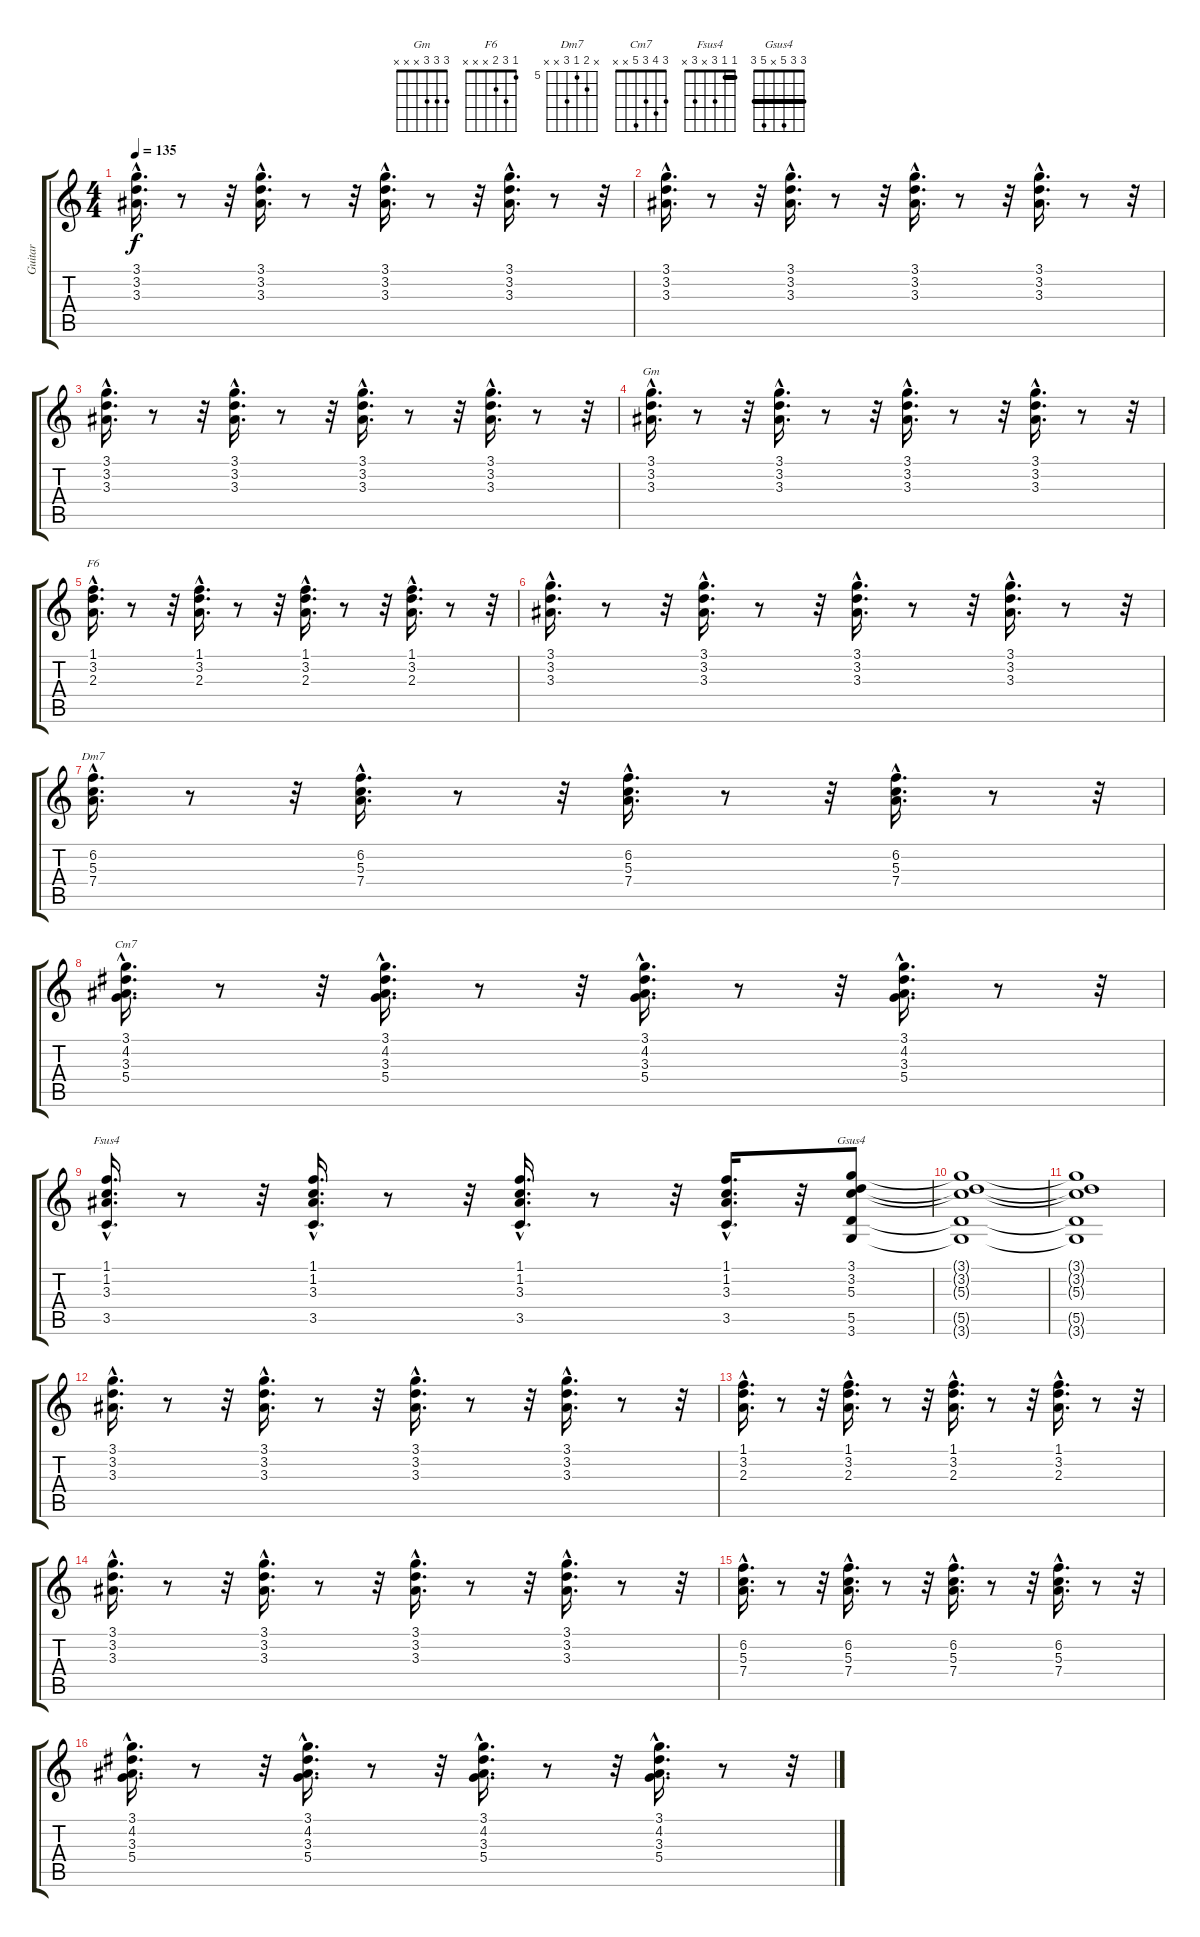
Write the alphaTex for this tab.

\track ("Guitar" "Guitar") {instrument overdrivenguitar}
\staff {score tabs}
\tuning (E4 B3 G3 D3 A2 E2) {hide}
\chord ("Gm" 3 3 3 x x x)
\chord ("F6" 1 3 2 x x x)
\chord ("Dm7" x 6 5 7 x x) {firstfret 5}
\chord ("Cm7" 3 4 3 5 x x)
\chord ("Fsus4" 1 1 3 x 3 x) {barre 1}
\chord ("Gsus4" 3 3 5 x 5 3) {barre 3}
\ts (4 4)
\tempo 135
\clef g2
\ks c
(3.1{hac} 3.2{hac} 3.3{hac}).16{d dy f} r.8 r.32 (3.1{hac} 3.2{hac} 3.3{hac}).16{d} r.8 r.32 (3.1{hac} 3.2{hac} 3.3{hac}).16{d} r.8 r.32 (3.1{hac} 3.2{hac} 3.3{hac}).16{d} r.8 r.32 |
(3.1{hac} 3.2{hac} 3.3{hac}).16{d} r.8 r.32 (3.1{hac} 3.2{hac} 3.3{hac}).16{d} r.8 r.32 (3.1{hac} 3.2{hac} 3.3{hac}).16{d} r.8 r.32 (3.1{hac} 3.2{hac} 3.3{hac}).16{d} r.8 r.32 |
(3.1{hac} 3.2{hac} 3.3{hac}).16{d} r.8 r.32 (3.1{hac} 3.2{hac} 3.3{hac}).16{d} r.8 r.32 (3.1{hac} 3.2{hac} 3.3{hac}).16{d} r.8 r.32 (3.1{hac} 3.2{hac} 3.3{hac}).16{d} r.8 r.32 |
(3.1{hac} 3.2{hac} 3.3{hac}).16{d ch "Gm"} r.8 r.32 (3.1{hac} 3.2{hac} 3.3{hac}).16{d} r.8 r.32 (3.1{hac} 3.2{hac} 3.3{hac}).16{d} r.8 r.32 (3.1{hac} 3.2{hac} 3.3{hac}).16{d} r.8 r.32 |
(1.1{hac} 3.2{hac} 2.3{hac}).16{d ch "F6"} r.8 r.32 (1.1{hac} 3.2{hac} 2.3{hac}).16{d} r.8 r.32 (1.1{hac} 3.2{hac} 2.3{hac}).16{d} r.8 r.32 (1.1{hac} 3.2{hac} 2.3{hac}).16{d} r.8 r.32 |
(3.1{hac} 3.2{hac} 3.3{hac}).16{d} r.8 r.32 (3.1{hac} 3.2{hac} 3.3{hac}).16{d} r.8 r.32 (3.1{hac} 3.2{hac} 3.3{hac}).16{d} r.8 r.32 (3.1{hac} 3.2{hac} 3.3{hac}).16{d} r.8 r.32 |
(6.2{hac} 5.3{hac} 7.4{hac}).16{d ch "Dm7"} r.8 r.32 (6.2{hac} 5.3{hac} 7.4{hac}).16{d} r.8 r.32 (6.2{hac} 5.3{hac} 7.4{hac}).16{d} r.8 r.32 (6.2{hac} 5.3{hac} 7.4{hac}).16{d} r.8 r.32 |
(3.1{hac} 4.2{hac} 3.3{hac} 5.4{hac}).16{d ch "Cm7"} r.8 r.32 (3.1{hac} 4.2{hac} 3.3{hac} 5.4{hac}).16{d} r.8 r.32 (3.1{hac} 4.2{hac} 3.3{hac} 5.4{hac}).16{d} r.8 r.32 (3.1{hac} 4.2{hac} 3.3{hac} 5.4{hac}).16{d} r.8 r.32 |
(1.1{hac} 1.2{hac} 3.3{hac} 3.5{hac}).16{d ch "Fsus4"} r.8 r.32 (1.1{hac} 1.2{hac} 3.3{hac} 3.5{hac}).16{d} r.8 r.32 (1.1{hac} 1.2{hac} 3.3{hac} 3.5{hac}).16{d} r.8 r.32 (1.1{hac} 1.2{hac} 3.3{hac} 3.5{hac}).16{d} r.32 (3.1 3.2 5.3 5.5 3.6).8{ch "Gsus4"} |
(3.1{t} 3.2{t} 5.3{t} 5.5{t} 3.6{t}).1 |
(3.1{t} 3.2{t} 5.3{t} 5.5{t} 3.6{t}).1 |
(3.1{hac} 3.2{hac} 3.3{hac}).16{d} r.8 r.32 (3.1{hac} 3.2{hac} 3.3{hac}).16{d} r.8 r.32 (3.1{hac} 3.2{hac} 3.3{hac}).16{d} r.8 r.32 (3.1{hac} 3.2{hac} 3.3{hac}).16{d} r.8 r.32 |
(1.1{hac} 3.2{hac} 2.3{hac}).16{d} r.8 r.32 (1.1{hac} 3.2{hac} 2.3{hac}).16{d} r.8 r.32 (1.1{hac} 3.2{hac} 2.3{hac}).16{d} r.8 r.32 (1.1{hac} 3.2{hac} 2.3{hac}).16{d} r.8 r.32 |
(3.1{hac} 3.2{hac} 3.3{hac}).16{d} r.8 r.32 (3.1{hac} 3.2{hac} 3.3{hac}).16{d} r.8 r.32 (3.1{hac} 3.2{hac} 3.3{hac}).16{d} r.8 r.32 (3.1{hac} 3.2{hac} 3.3{hac}).16{d} r.8 r.32 |
(6.2{hac} 5.3{hac} 7.4{hac}).16{d} r.8 r.32 (6.2{hac} 5.3{hac} 7.4{hac}).16{d} r.8 r.32 (6.2{hac} 5.3{hac} 7.4{hac}).16{d} r.8 r.32 (6.2{hac} 5.3{hac} 7.4{hac}).16{d} r.8 r.32 |
(3.1{hac} 4.2{hac} 3.3{hac} 5.4{hac}).16{d} r.8 r.32 (3.1{hac} 4.2{hac} 3.3{hac} 5.4{hac}).16{d} r.8 r.32 (3.1{hac} 4.2{hac} 3.3{hac} 5.4{hac}).16{d} r.8 r.32 (3.1{hac} 4.2{hac} 3.3{hac} 5.4{hac}).16{d} r.8 r.32
